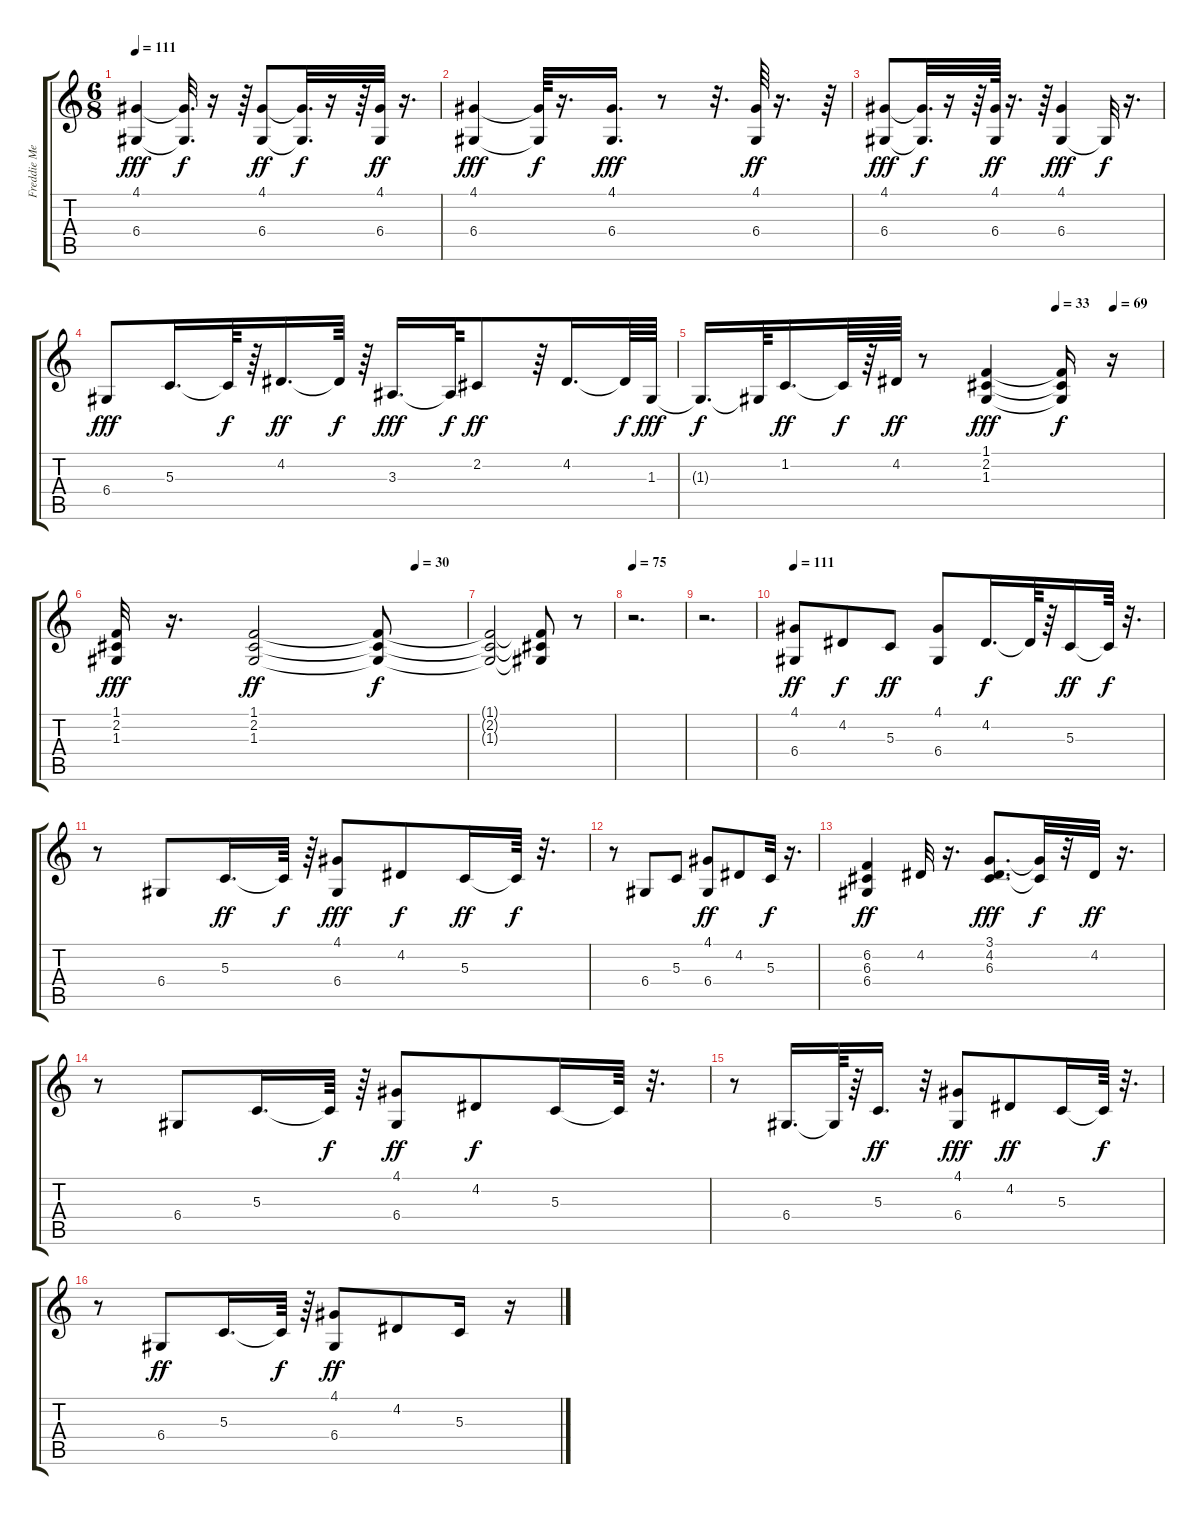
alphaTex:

\track ("Freddie Mercury Main Piano" "Freddie Me") {instrument acousticgrandpiano}
\staff {score tabs}
\tuning (E4 B3 G3 D3 A2 E2) {hide}
\ts (6 8)
\tempo 111
\clef g2
\ks c
(4.1 6.4).4{dy fff} (4.1{t} 6.4{t}).32{d dy f} r.16 r.64 (4.1 6.4).8{dy ff} (4.1{t} 6.4{t}).32{d dy f} r.16 r.64 (4.1 6.4).32{dy ff} r.16{d} |
(4.1 6.4).4{dy fff} (4.1{t} 6.4{t}).64{dy f} r.16{d} (4.1 6.4).16{d dy fff} r.8 r.32{d} (4.1 6.4).64{dy ff} r.16{d} r.64 |
(4.1 6.4).8{dy fff} (4.1{t} 6.4{t}).32{d dy f} r.16 r.64 (4.1 6.4).64{dy ff} r.16{d} r.64 (4.1 6.4).4{dy fff} 6.4{t}.32{dy f} r.16{d} |
6.4.8{dy fff} 5.3.16{d} 5.3{t}.64{dy f} r.64 4.2.16{d dy ff} 4.2{t}.64{dy f} r.64 3.3.16{d dy fff} 3.3{t}.64{dy f} 2.2.8{dy ff} r.64 4.2.16{d} 4.2{t}.64{dy f} 1.3.64{dy fff} |
\tempo (33 0.7708333333333334)
\tempo (69 0.8958333333333334)
1.3{t}.16{d dy f} 1.3{t}.64 1.2.16{d dy ff} 1.2{t}.64{dy f} r.64 4.2.64{dy ff} r.8 (1.1 2.2 1.3).4{dy fff} (1.1{t} 2.2{t} 1.3{t}).16{dy f} r.16 |
\tempo (30 0.8541666666666666)
(1.1 2.2 1.3).32{dy fff} r.16{d} (1.1 2.2 1.3).2{dy ff} (1.1{t} 2.2{t} 1.3{t}).8{dy f} |
(1.1{t} 2.2{t} 1.3{t}).2 (1.1{t} 2.2{t} 1.3{t}).8 r.8 |
\tempo 75
r.2{d} |
r.2{d} |
\tempo 111
(4.1 6.4).8{dy ff} 4.2.8{dy f} 5.3.8{dy ff} (4.1 6.4).8 4.2.16{d dy f} 4.2{t}.64 r.64 5.3.16{dy ff} 5.3{t}.64{dy f} r.32{d} |
r.8 6.4.8 5.3.16{d dy ff} 5.3{t}.64{dy f} r.64 (4.1 6.4).8{dy fff} 4.2.8{dy f} 5.3.16{dy ff} 5.3{t}.64{dy f} r.32{d} |
r.8 6.4.8 5.3.8 (4.1 6.4).8{dy ff} 4.2.8 5.3.32{dy f} r.16{d} |
(6.2 6.3 6.4).4{dy ff} 4.2.32 r.16{d} (3.1 4.2 6.3).8{d dy fff} (3.1{t} 6.3{t}).32{dy f} r.32 4.2.32{dy ff} r.16{d} |
r.8 6.4.8 5.3.16{d} 5.3{t}.64{dy f} r.64 (4.1 6.4).8{dy ff} 4.2.8{dy f} 5.3.16 5.3{t}.64 r.32{d} |
r.8 6.4.16{d} 6.4{t}.64 r.64 5.3.16{d dy ff} r.32 (4.1 6.4).8{dy fff} 4.2.8{dy ff} 5.3.16 5.3{t}.64{dy f} r.32{d} |
r.8 6.4.8{dy ff} 5.3.16{d} 5.3{t}.64{dy f} r.64 (4.1 6.4).8{dy ff} 4.2.8 5.3.16 r.16
